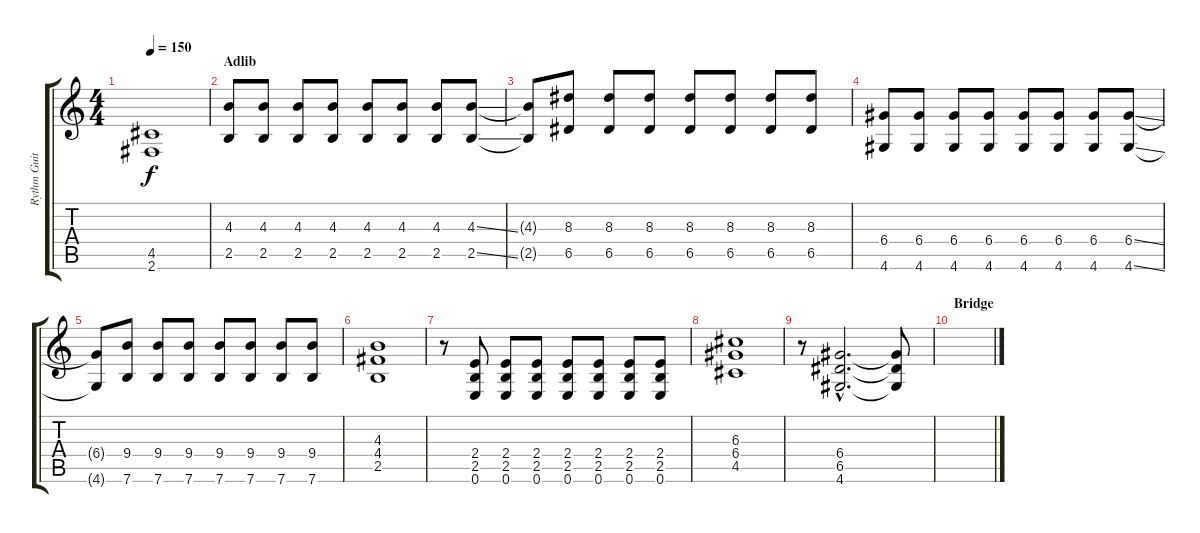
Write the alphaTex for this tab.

\track ("Rythm Guitar" "Rythm Guit") {instrument overdrivenguitar}
\staff {score tabs}
\tuning (E4 B3 G3 D3 A2 E2) {hide}
\ts (4 4)
\tempo 150
\clef g2
\ks c
(4.5{t} 2.6{t}).1{dy f} |
\section ("" "Adlib")
(4.3 2.5).8 (4.3 2.5).8 (4.3 2.5).8 (4.3 2.5).8 (4.3 2.5).8 (4.3 2.5).8 (4.3 2.5).8 (4.3{ss} 2.5{ss}).8 |
(4.3{t} 2.5{t}).8 (8.3 6.5).8 (8.3 6.5).8 (8.3 6.5).8 (8.3 6.5).8 (8.3 6.5).8 (8.3 6.5).8 (8.3 6.5).8 |
(6.4 4.6).8 (6.4 4.6).8 (6.4 4.6).8 (6.4 4.6).8 (6.4 4.6).8 (6.4 4.6).8 (6.4 4.6).8 (6.4{ss} 4.6{ss}).8 |
(6.4{t} 4.6{t}).8 (9.4 7.6).8 (9.4 7.6).8 (9.4 7.6).8 (9.4 7.6).8 (9.4 7.6).8 (9.4 7.6).8 (9.4 7.6).8 |
(4.3 4.4 2.5).1 |
r.8 (2.4 2.5 0.6).8 (2.4 2.5 0.6).8 (2.4 2.5 0.6).8 (2.4 2.5 0.6).8 (2.4 2.5 0.6).8 (2.4 2.5 0.6).8 (2.4 2.5 0.6).8 |
(6.3 6.4 4.5).1 |
r.8 (6.4{hac} 6.5{hac} 4.6{hac}).2{d} (6.4{t} 6.5{t} 4.6{t}).8 |
\section ("" "Bridge")
